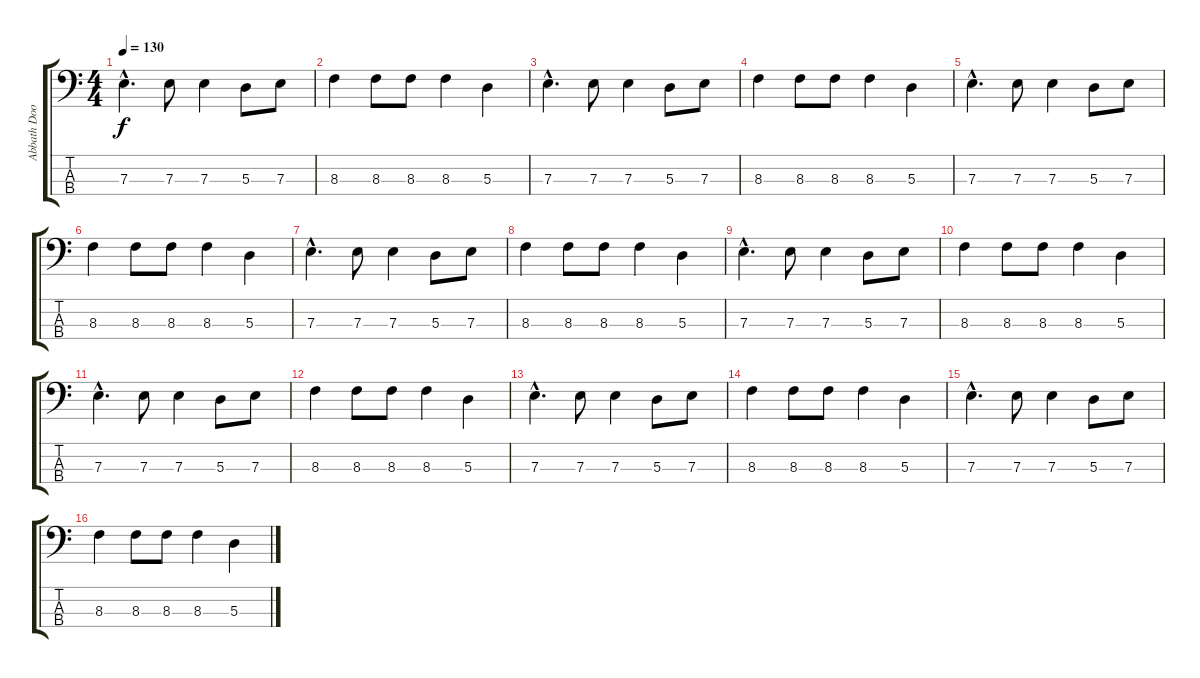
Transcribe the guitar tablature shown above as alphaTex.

\track ("Abbath Doom Occulta" "Abbath Doo") {instrument electricbasspick}
\staff {score tabs}
\tuning (G2 D2 A1 E1) {hide}
\ts (4 4)
\tempo 130
\clef f4
\ks c
7.3{hac}.4{d dy f} 7.3.8 7.3.4 5.3.8 7.3.8 |
8.3.4 8.3.8 8.3.8 8.3.4 5.3.4 |
7.3{hac}.4{d} 7.3.8 7.3.4 5.3.8 7.3.8 |
8.3.4 8.3.8 8.3.8 8.3.4 5.3.4 |
7.3{hac}.4{d} 7.3.8 7.3.4 5.3.8 7.3.8 |
8.3.4 8.3.8 8.3.8 8.3.4 5.3.4 |
7.3{hac}.4{d} 7.3.8 7.3.4 5.3.8 7.3.8 |
8.3.4 8.3.8 8.3.8 8.3.4 5.3.4 |
7.3{hac}.4{d} 7.3.8 7.3.4 5.3.8 7.3.8 |
8.3.4 8.3.8 8.3.8 8.3.4 5.3.4 |
7.3{hac}.4{d} 7.3.8 7.3.4 5.3.8 7.3.8 |
8.3.4 8.3.8 8.3.8 8.3.4 5.3.4 |
7.3{hac}.4{d} 7.3.8 7.3.4 5.3.8 7.3.8 |
8.3.4 8.3.8 8.3.8 8.3.4 5.3.4 |
7.3{hac}.4{d} 7.3.8 7.3.4 5.3.8 7.3.8 |
8.3.4 8.3.8 8.3.8 8.3.4 5.3.4
